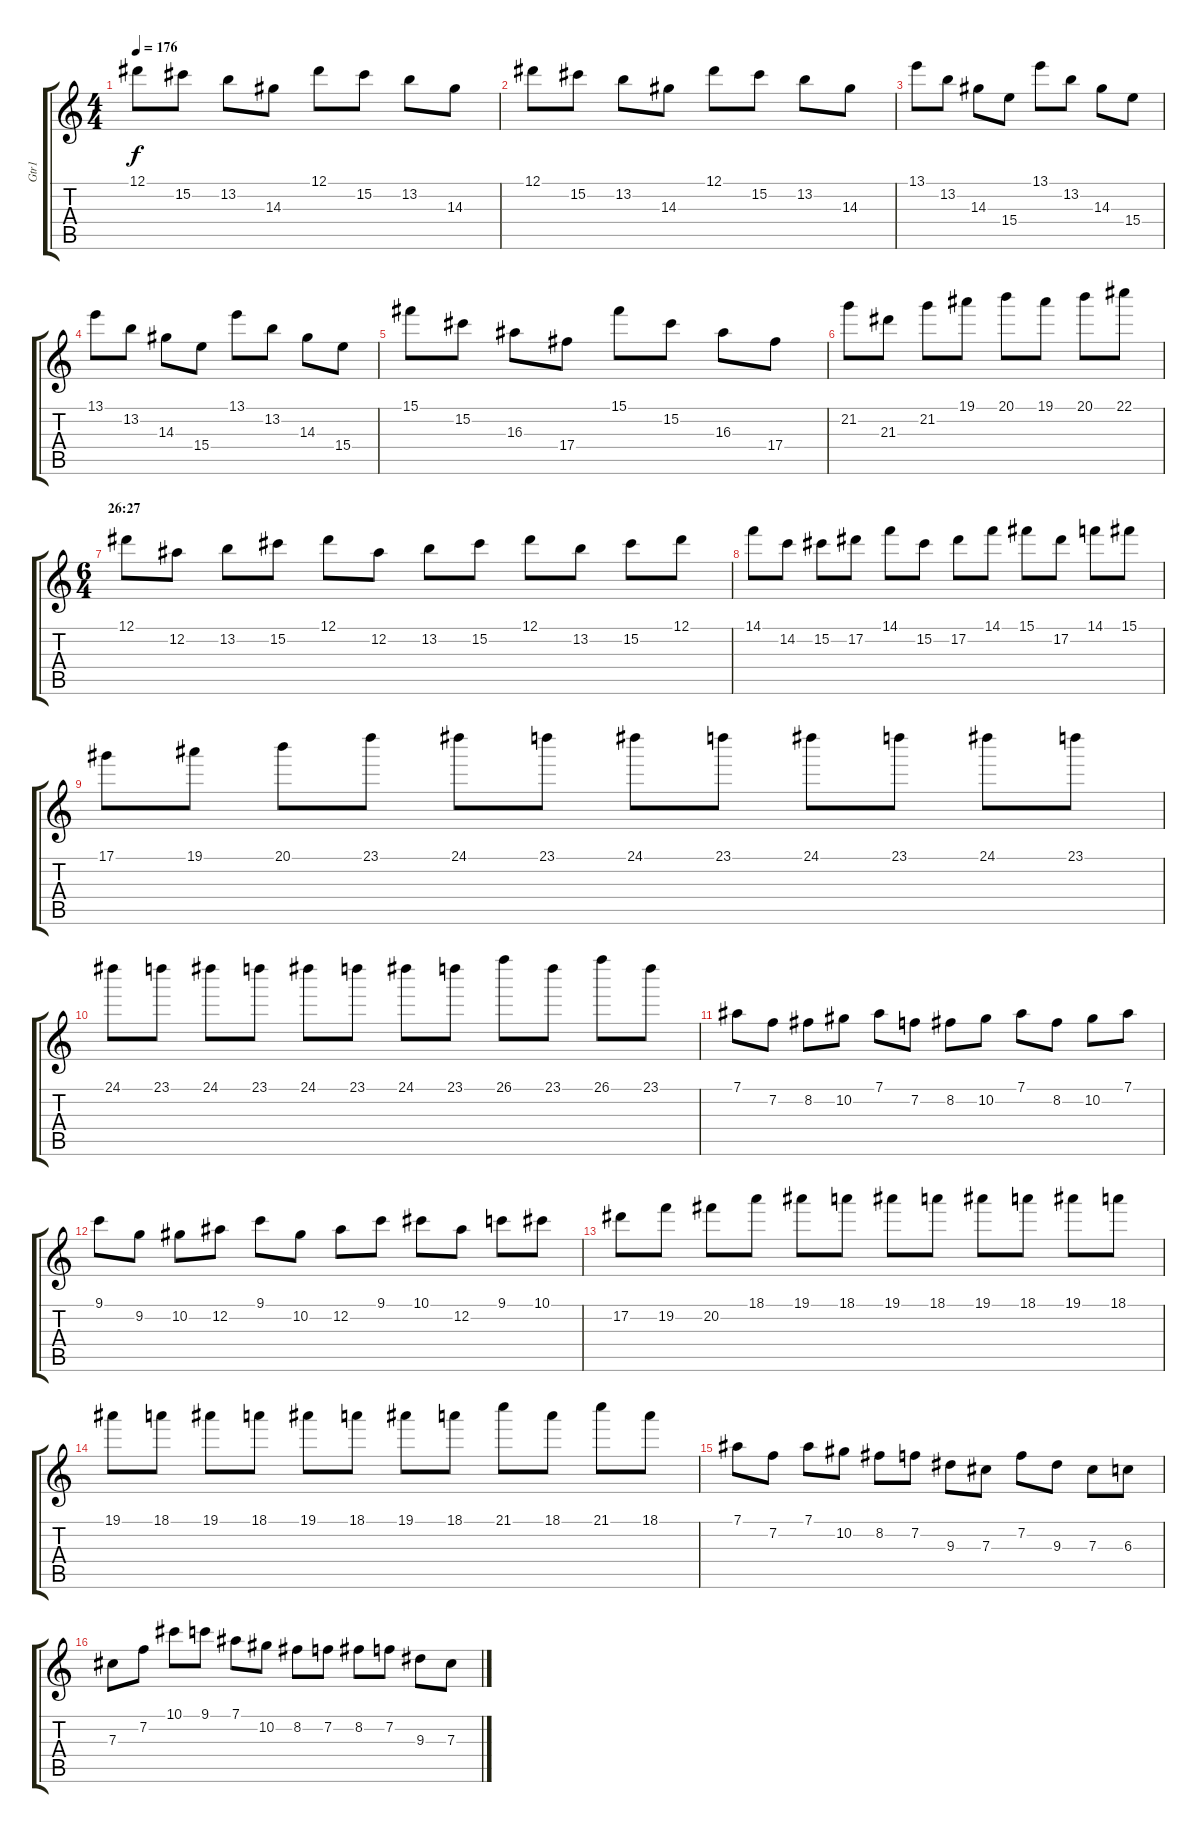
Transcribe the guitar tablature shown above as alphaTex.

\track ("Gtr1" "Gtr1") {instrument overdrivenguitar}
\staff {score tabs}
\tuning (Eb4 Bb3 Gb3 Db3 Ab2 Eb2) {hide}
\ts (4 4)
\tempo 176
\clef g2
\ks c
12.1.8{dy f} 15.2.8 13.2.8 14.3.8 12.1.8 15.2.8 13.2.8 14.3.8 |
12.1.8 15.2.8 13.2.8 14.3.8 12.1.8 15.2.8 13.2.8 14.3.8 |
13.1.8 13.2.8 14.3.8 15.4.8 13.1.8 13.2.8 14.3.8 15.4.8 |
13.1.8 13.2.8 14.3.8 15.4.8 13.1.8 13.2.8 14.3.8 15.4.8 |
15.1.8 15.2.8 16.3.8 17.4.8 15.1.8 15.2.8 16.3.8 17.4.8 |
21.2.8 21.3.8 21.2.8 19.1.8 20.1.8 19.1.8 20.1.8 22.1.8 |
\ts (6 4)
\section ("" "26:27")
12.1.8{volume 16} 12.2.8 13.2.8 15.2.8 12.1.8 12.2.8 13.2.8 15.2.8 12.1.8 13.2.8 15.2.8 12.1.8 |
14.1.8 14.2.8 15.2.8 17.2.8 14.1.8 15.2.8 17.2.8 14.1.8 15.1.8 17.2.8 14.1.8 15.1.8 |
17.1.8 19.1.8 20.1.8 23.1.8 24.1.8 23.1.8 24.1.8 23.1.8 24.1.8 23.1.8 24.1.8 23.1.8 |
24.1.8 23.1.8 24.1.8 23.1.8 24.1.8 23.1.8 24.1.8 23.1.8 26.1.8 23.1.8 26.1.8 23.1.8 |
7.1.8 7.2.8 8.2.8 10.2.8 7.1.8 7.2.8 8.2.8 10.2.8 7.1.8 8.2.8 10.2.8 7.1.8 |
9.1.8 9.2.8 10.2.8 12.2.8 9.1.8 10.2.8 12.2.8 9.1.8 10.1.8 12.2.8 9.1.8 10.1.8 |
17.2.8 19.2.8 20.2.8 18.1.8 19.1.8 18.1.8 19.1.8 18.1.8 19.1.8 18.1.8 19.1.8 18.1.8 |
19.1.8 18.1.8 19.1.8 18.1.8 19.1.8 18.1.8 19.1.8 18.1.8 21.1.8 18.1.8 21.1.8 18.1.8 |
7.1.8{volume 16 balance 8} 7.2.8 7.1.8 10.2.8 8.2.8 7.2.8 9.3.8 7.3.8 7.2.8 9.3.8 7.3.8 6.3.8 |
7.3.8 7.2.8 10.1.8 9.1.8 7.1.8 10.2.8 8.2.8 7.2.8 8.2.8 7.2.8 9.3.8 7.3.8
